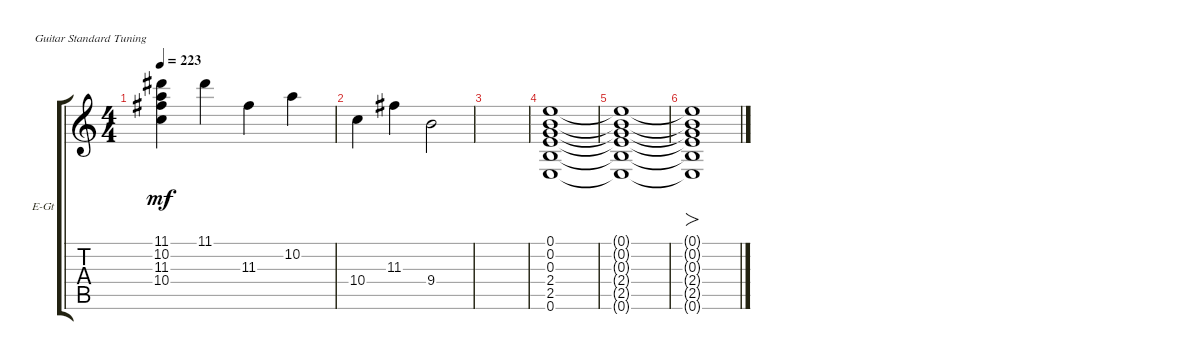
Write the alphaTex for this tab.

\defaultSystemsLayout 4
\bracketExtendMode groupsimilarinstruments
\firstSystemTrackNameOrientation horizontal
\otherSystemsTrackNameOrientation horizontal
\track ("Electric Guitar" "E-Gt") {instrument electricguitarclean}
\staff {score tabs}
\tuning (E4 B3 G3 D3 A2 E2)
\ts (4 4)
\tempo 223
\clef g2
\scale
0.333333
\ks c
(11.1 10.2 11.3 10.4).4{dy mf} 11.1.4 11.3.4 10.2.4 |
\scale
0.333333 10.4.4 11.3.4 9.4.2 |
\scale
0.333333 |
\scale
0.333333 (0.6 2.5 2.4 0.3 0.2 0.1).1 |
\scale
0.333333 (0.6{t} 2.5{t} 2.4{t} 0.3{t} 0.2{t} 0.1{t}).1 |
\scale
0.333333 (0.6{t} 2.5{t} 2.4{t} 0.3{t} 0.2{t} 0.1{t}).1{fo}
